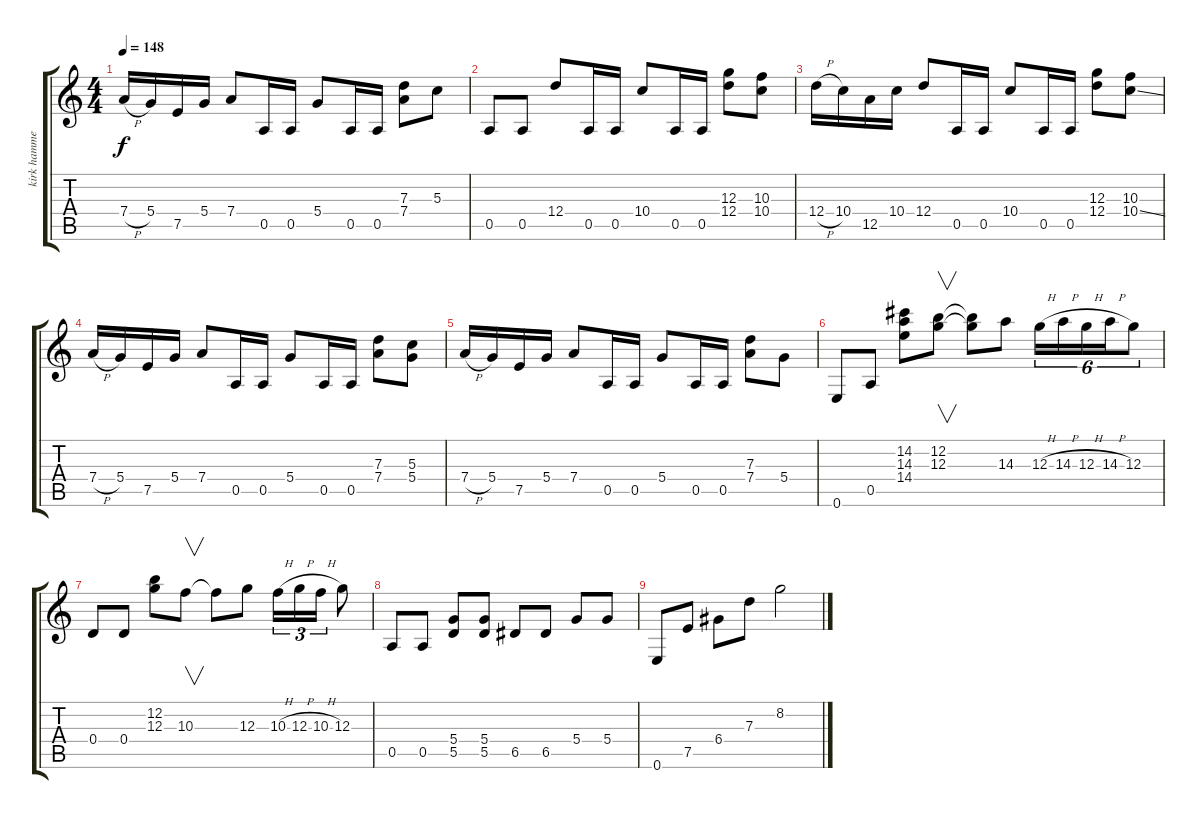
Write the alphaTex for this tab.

\track ("kirk hammett" "kirk hamme") {instrument distortionguitar}
\staff {score tabs}
\tuning (E4 B3 G3 D3 A2 E2) {hide}
\ts (4 4)
\tempo 148
\clef g2
\ks c
7.4{h}.16{dy f} 5.4.16 7.5.16 5.4.16 7.4.8 0.5.16 0.5.16 5.4.8 0.5.16 0.5.16 (7.3 7.4).8 5.3.8 |
0.5.8 0.5.8 12.4.8 0.5.16 0.5.16 10.4.8 0.5.16 0.5.16 (12.3 12.4).8 (10.3 10.4).8 |
12.4{h}.16 10.4.16 12.5.16 10.4.16 12.4.8 0.5.16 0.5.16 10.4.8 0.5.16 0.5.16 (12.3 12.4).8 (10.3 10.4{ss}).8 |
7.4{h}.16 5.4.16 7.5.16 5.4.16 7.4.8 0.5.16 0.5.16 5.4.8 0.5.16 0.5.16 (7.3 7.4).8 (5.3 5.4).8 |
7.4{h}.16 5.4.16 7.5.16 5.4.16 7.4.8 0.5.16 0.5.16 5.4.8 0.5.16 0.5.16 (7.3 7.4).8 5.4.8 |
0.6.8 0.5.8 (14.2 14.3 14.4).8 (12.2 12.3).8{v} (12.2{t} 12.3{t}).8 14.3.8 12.3{h}.16{tu (6 4)} 14.3{h}.16{tu (6 4)} 12.3{h}.16{tu (6 4)} 14.3{h}.16{tu (6 4)} 12.3.8{tu (6 4)} |
0.4.8 0.4.8 (12.2 12.3).8 10.3.8{v} 10.3{t}.8 12.3.8 10.3{h}.16{tu (3 2)} 12.3{h}.16{tu (3 2)} 10.3{h}.16{tu (3 2)} 12.3.8 |
0.5.8 0.5.8 (5.4 5.5).8 (5.4 5.5).8 6.5.8 6.5.8 5.4.8 5.4.8 |
0.6.8 7.5.8 6.4.8 7.3.8 8.2.2
